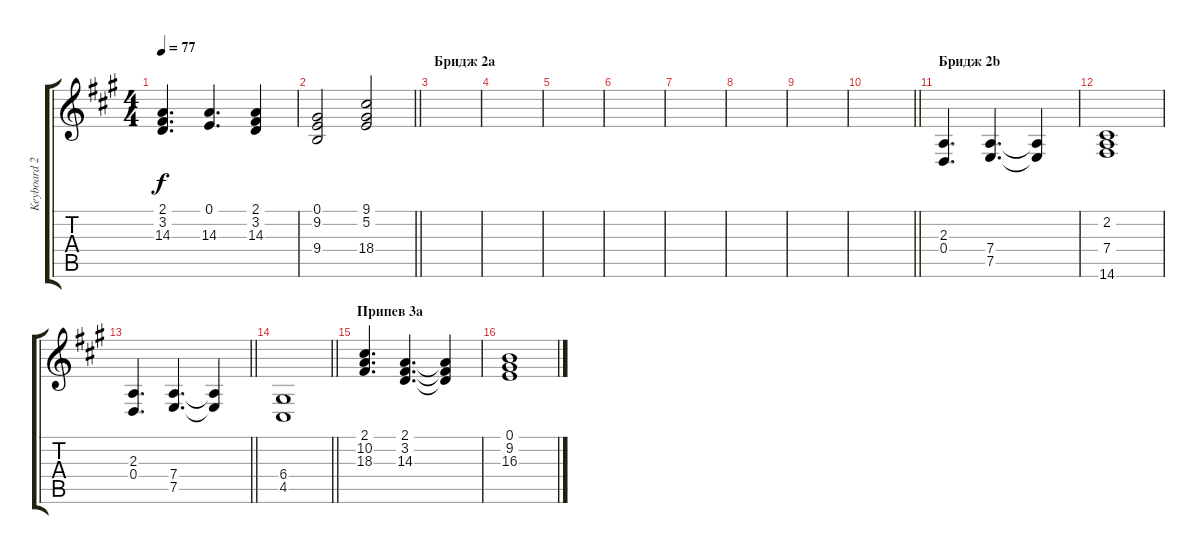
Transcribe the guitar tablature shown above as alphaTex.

\track ("Keyboard 2" "Keyboard 2") {instrument synthstrings1}
\staff {score tabs}
\tuning (E4 B3 G3 D3 A2 E2) {hide}
\ts (4 4)
\tempo 77
\clef g2
\ks f#minor
(2.1 3.2 14.3).4{d dy f} (0.1 14.3).4{d} (2.1 3.2 14.3).4 |
\barLineRight lightlight
(0.1 9.2 9.4).2 (9.1 5.2 18.4).2 |
\section ("" "Бридж 2a")
|
|
|
|
|
|
|
\barLineRight lightlight
|
\section ("" "Бридж 2b")
(2.3 0.4).4{d instrument acousticgrandpiano} (7.4 7.5).4{d} (7.4{t} 7.5{t}).4 |
(2.2 7.4 14.6).1 |
\barLineRight lightlight
(2.3 0.4).4{d} (7.4 7.5).4{d} (7.4{t} 7.5{t}).4 |
\barLineRight lightlight
(6.4 4.5).1 |
\section ("" "Припев 3a")
(2.1 10.2 18.3).4{d volume 8 instrument choiraahs} (2.1 3.2 14.3).4{d} (2.1{t} 3.2{t} 14.3{t}).4 |
(0.1 9.2 16.3).1
